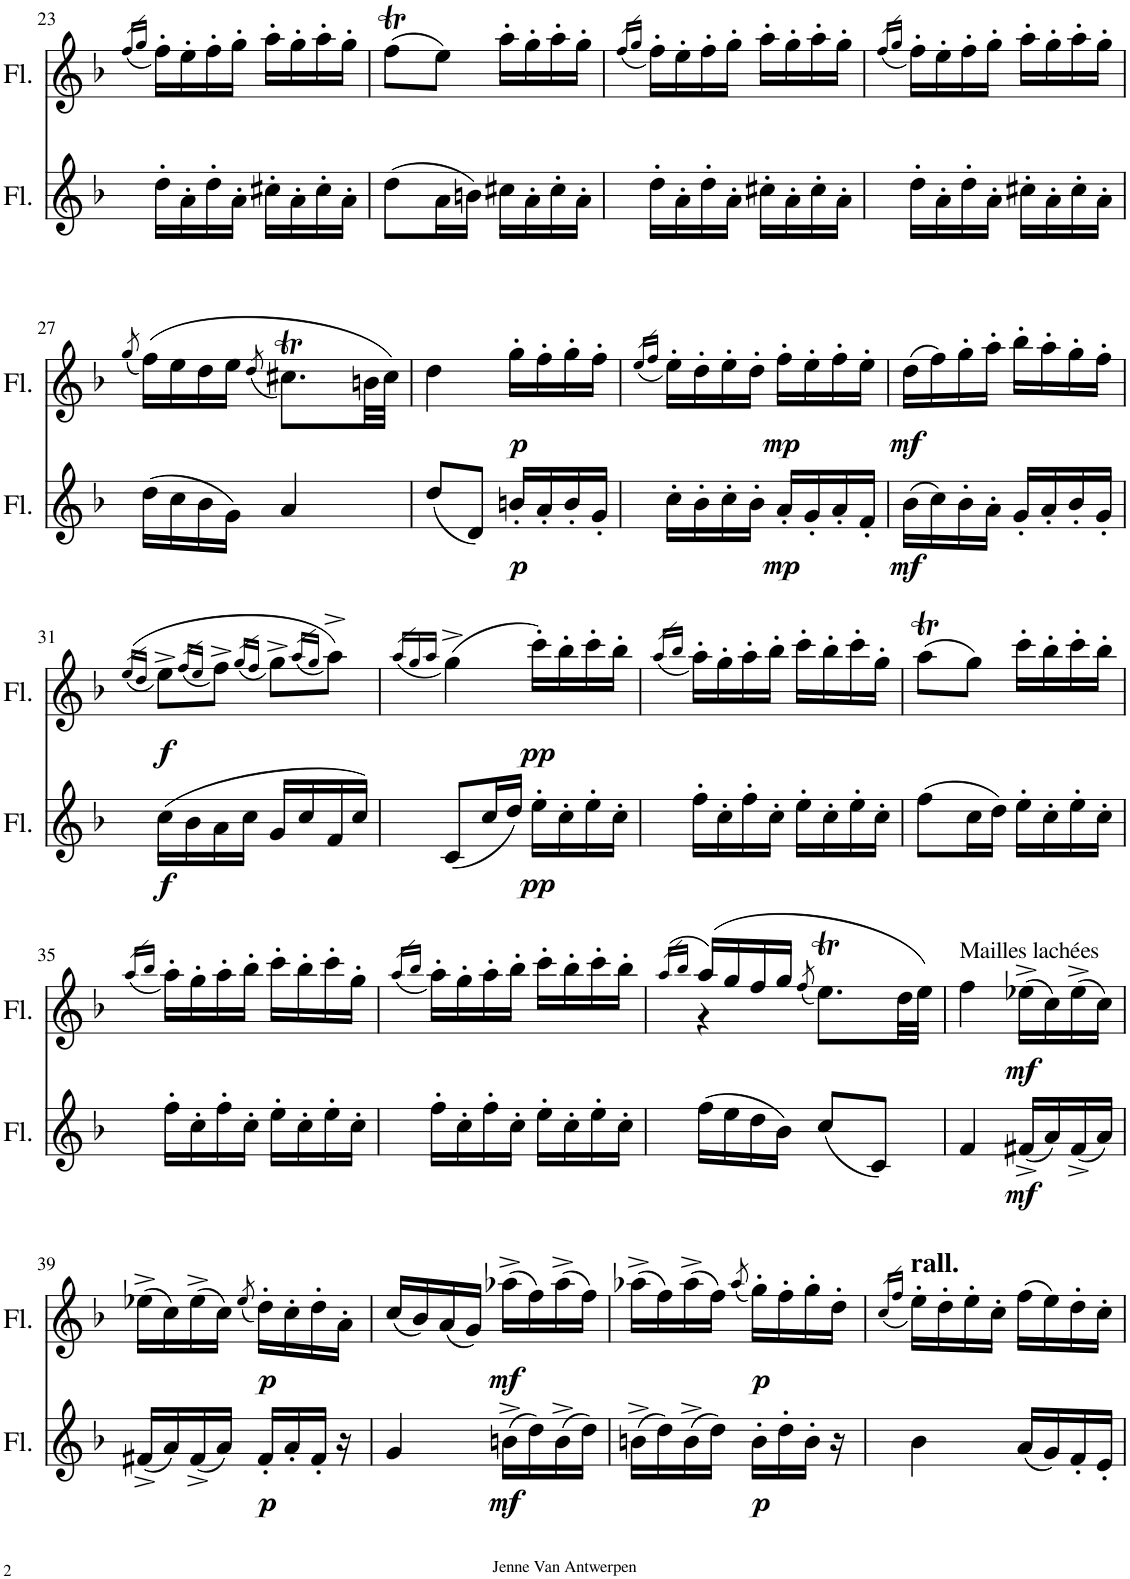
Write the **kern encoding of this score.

**kern	**dynam	**kern	**dynam
*part2	*part2	*part1	*part1
*staff2	*staff2	*staff1	*staff1
*I"Flute	*	*I"Flute	*
*I'Fl.	*	*I'Fl.	*
!!LO:PB:g=z
*clefG2	*	*clefG2	*
*k[b-]	*	*k[b-]	*
*M2/4	*	*M2/4	*
=23	=23	=23	=23
.	.	(16qff/LL	.
.	.	16qgg/JJ	.
16dd'\LL	.	16ff'\LL)	.
16a'\	.	16ee'\	.
16dd'\	.	16ff'\	.
16a'\JJ	.	16gg'\JJ	.
16cc#X'\LL	.	16aa'\LL	.
16a'\	.	16gg'\	.
16cc#'\	.	16aa'\	.
16a'\JJ	.	16gg'\JJ	.
=24	=24	=24	=24
*	*	*^	*
(8dd\L	.	(8ffT\L	16gg!	.
.	.	.	16ff!	.
16a\L	.	8ee\J)	16gg!	.
16bn\JJ)	.	.	16ff!	.
16cc#X\LL	.	16aa'\LL	4ryy	.
16a'\	.	16gg'\	.	.
16cc#'\	.	16aa'\	.	.
16a'\JJ	.	16gg'\JJ	.	.
*	*	*v	*v	*
=25	=25	=25	=25
.	.	(16qff/LL	.
.	.	16qgg/JJ	.
16dd'\LL	.	16ff'\LL)	.
16a'\	.	16ee'\	.
16dd'\	.	16ff'\	.
16a'\JJ	.	16gg'\JJ	.
16cc#X'\LL	.	16aa'\LL	.
16a'\	.	16gg'\	.
16cc#'\	.	16aa'\	.
16a'\JJ	.	16gg'\JJ	.
=26	=26	=26	=26
.	.	(16qff/LL	.
.	.	16qgg/JJ	.
16dd'\LL	.	16ff'\LL)	.
16a'\	.	16ee'\	.
16dd'\	.	16ff'\	.
16a'\JJ	.	16gg'\JJ	.
16cc#X'\LL	.	16aa'\LL	.
16a'\	.	16gg'\	.
16cc#'\	.	16aa'\	.
16a'\JJ	.	16gg'\JJ	.
!!LO:LB:g=z
=27	=27	=27	=27
.	.	(8qgg/	.
*	*	*^	*
(16dd\LL	.	(16ff\LL)	4ryy	.
16cc\	.	16ee\	.	.
16b-\	.	16dd\	.	.
16g\JJ)	.	16ee\JJ	.	.
.	.	(8qdd/	.	.
4a/	.	8.cc#Xt\L)	16dd!	.
.	.	.	16cc#!	.
.	.	.	16dd!	.
.	.	32bn\LL	16cc#!	.
.	.	32cc#\JJJ)	.	.
*	*	*v	*v	*
=28	=28	=28	=28
(8dd/L	.	4dd\	.
8d/J)	.	.	.
!	!LO:DY:b	!	!LO:DY:b
16bn'/LL	p	16gg'\LL	p
16a'/	.	16ff'\	.
16b'/	.	16gg'\	.
16g'/JJ	.	16ff'\JJ	.
=29	=29	=29	=29
.	.	(16qee/LL	.
.	.	16qff/JJ	.
16cc'\LL	.	16ee'\LL)	.
16b-'\	.	16dd'\	.
16cc'\	.	16ee'\	.
16b-'\JJ	.	16dd'\JJ	.
!	!LO:DY:b	!	!LO:DY:b
16a'/LL	mp	16ff'\LL	mp
16g'/	.	16ee'\	.
16a'/	.	16ff'\	.
16f'/JJ	.	16ee'\JJ	.
=30	=30	=30	=30
!	!LO:DY:b	!	!LO:DY:b
(16b-\LL	mf	(16dd\LL	mf
16cc\)	.	16ff\)	.
16b-'\	.	16gg'\	.
16a'\JJ	.	16aa'\JJ	.
16g'/LL	.	16bb-'\LL	.
16a'/	.	16aa'\	.
16b-'/	.	16gg'\	.
16g'/JJ	.	16ff'\JJ	.
!!LO:LB:g=z
=31	=31	=31	=31
.	.	((16qee/LL	.
.	.	16qdd/JJ	.
!	!LO:DY:b	!	!LO:DY:b
(16cc\LL	f	8ee^\L)	f
16b-\	.	.	.
.	.	(16qff/LL	.
.	.	16qee/JJ	.
16a\	.	8ff^\J)	.
16cc\JJ	.	.	.
.	.	(16qgg/LL	.
.	.	16qff/JJ	.
16g/LL	.	8gg^\L)	.
16cc/	.	.	.
.	.	(16qaa/LL	.
.	.	16qgg/JJ	.
16f/	.	8aa^\J))	.
16cc/JJ)	.	.	.
=32	=32	=32	=32
.	.	(16qaa/LL	.
.	.	16qgg/	.
.	.	16qaa/JJ	.
(8c/L	.	(4gg^\)	.
16cc/L	.	.	.
16dd/JJ)	.	.	.
!	!LO:DY:b	!	!LO:DY:b
16ee'\LL	pp	16ccc'\LL)	pp
16cc'\	.	16bb-'\	.
16ee'\	.	16ccc'\	.
16cc'\JJ	.	16bb-'\JJ	.
=33	=33	=33	=33
.	.	(16qaa/LL	.
.	.	16qbb-/JJ	.
16ff'\LL	.	16aa'\LL)	.
16cc'\	.	16gg'\	.
16ff'\	.	16aa'\	.
16cc'\JJ	.	16bb-'\JJ	.
16ee'\LL	.	16ccc'\LL	.
16cc'\	.	16bb-'\	.
16ee'\	.	16ccc'\	.
16cc'\JJ	.	16gg'\JJ	.
=34	=34	=34	=34
*	*	*^	*
(8ff\L	.	(8aat\L	16bb-!	.
.	.	.	16aa!	.
16cc\L	.	8gg\J)	16bb-!	.
16dd\JJ)	.	.	16aa!	.
16ee'\LL	.	16ccc'\LL	4ryy	.
16cc'\	.	16bb-'\	.	.
16ee'\	.	16ccc'\	.	.
16cc'\JJ	.	16bb-'\JJ	.	.
*	*	*v	*v	*
!!LO:LB:g=z
=35	=35	=35	=35
.	.	(16qaa/LL	.
.	.	16qbb-/JJ	.
16ff'\LL	.	16aa'\LL)	.
16cc'\	.	16gg'\	.
16ff'\	.	16aa'\	.
16cc'\JJ	.	16bb-'\JJ	.
16ee'\LL	.	16ccc'\LL	.
16cc'\	.	16bb-'\	.
16ee'\	.	16ccc'\	.
16cc'\JJ	.	16gg'\JJ	.
=36	=36	=36	=36
.	.	(16qaa/LL	.
.	.	16qbb-/JJ	.
16ff'\LL	.	16aa'\LL)	.
16cc'\	.	16gg'\	.
16ff'\	.	16aa'\	.
16cc'\JJ	.	16bb-'\JJ	.
16ee'\LL	.	16ccc'\LL	.
16cc'\	.	16bb-'\	.
16ee'\	.	16ccc'\	.
16cc'\JJ	.	16bb-'\JJ	.
=37	=37	=37	=37
.	.	(16qaa/LL	.
.	.	16qbb-/JJ	.
*	*	*^	*
(16ff\LL	.	(16aa/LL)	4r	.
16ee\	.	16gg/	.	.
16dd\	.	16ff/	.	.
16b-\JJ)	.	16gg/JJ	.	.
.	.	(8qff/	.	.
(8cc/L	.	8.eet\L)	16ff!	.
.	.	.	16ee!	.
8c/J)	.	.	16ff!	.
.	.	32dd\LL	16ee!	.
.	.	32ee\JJJ)	.	.
*	*	*v	*v	*
=38	=38	=38	=38
!	!	!LO:TX:a:t=Mailles lachées	!
4f/	.	4ff\	.
!	!LO:DY:b	!	!LO:DY:b
(16f#X^/LL	mf	(16ee-X^\LL	mf
16a/)	.	16cc\)	.
(16f#^/	.	(16ee-^\	.
16a/JJ)	.	16cc\JJ)	.
!!LO:LB:g=z
=39	=39	=39	=39
(16f#X^/LL	.	(16ee-X^\LL	.
16a/)	.	16cc\)	.
(16f#^/	.	(16ee-^\	.
16a/JJ)	.	16cc\JJ)	.
.	.	(8qee-/	.
!	!LO:DY:b	!	!LO:DY:b
16f#'/LL	p	16dd'\LL)	p
16a'/	.	16cc'\	.
16f#'/JJ	.	16dd'\	.
16r	.	16a'\JJ	.
=40	=40	=40	=40
4g/	.	(16cc/LL	.
.	.	16b-/)	.
.	.	(16a/	.
.	.	16g/JJ)	.
!	!LO:DY:b	!	!LO:DY:b
(16bn^\LL	mf	(16aa-X^\LL	mf
16dd\)	.	16ff\)	.
(16b^\	.	(16aa-^\	.
16dd\JJ)	.	16ff\JJ)	.
=41	=41	=41	=41
(16bn^\LL	.	(16aa-X^\LL	.
16dd\)	.	16ff\)	.
(16b^\	.	(16aa-^\	.
16dd\JJ)	.	16ff\JJ)	.
.	.	(8qaa-/	.
!	!LO:DY:b	!	!LO:DY:b
16b'\LL	p	16gg'\LL)	p
16dd'\	.	16ff'\	.
16b'\JJ	.	16gg'\	.
16r	.	16dd'\JJ	.
=42	=42	=42	=42
.	.	(16qcc/LL	.
.	.	16qff/JJ	.
!	!	!LO:TX:a:B:t=rall.	!
4b-\	.	16ee'\LL)	.
.	.	16dd'\	.
.	.	16ee'\	.
.	.	16cc'\JJ	.
(16a/LL	.	(16ff\LL	.
16g/)	.	16ee\)	.
16f'/	.	16dd'\	.
16e'/JJ	.	16cc'\JJ	.
=	=	=	=
*-	*-	*-	*-
